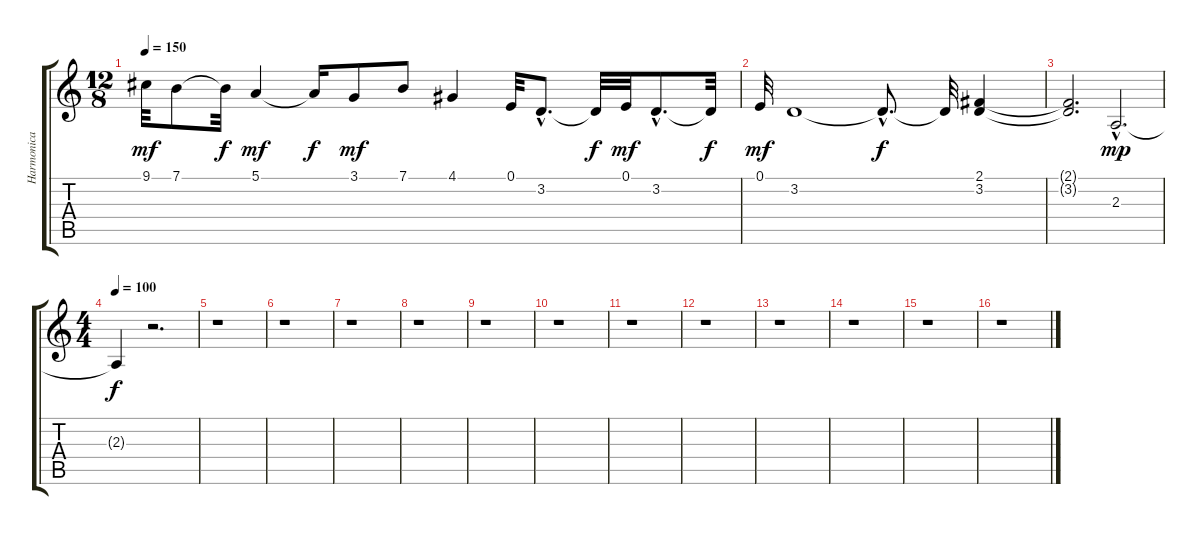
\track ("Harmonica" "Harmonica") {instrument harmonica}
\staff {score tabs}
\tuning (E4 B3 G3 D3 A2 E2) {hide}
\ts (12 8)
\tempo 150
\clef g2
\ks c
9.1.32{dy mf} 7.1.8 7.1{t}.32{dy f} 5.1.4{dy mf} 5.1{t}.16{dy f} 3.1.8{dy mf} 7.1.8 4.1.4 0.1.32 3.2{hac}.8{d} 3.2{t}.32{dy f} 0.1.32{dy mf} 3.2{hac}.8{d} 3.2{t}.32{dy f} |
0.1.32{dy mf} 3.2.1 3.2{hac t}.8{d dy f} 3.2{t}.32 (2.1 3.2).4{volume 7} |
(2.1{t} 3.2{t}).2{d} 2.3{hac}.2{d dy mp volume 14} |
\ts (4 4)
\tempo 100
2.3{t}.4{dy f} r.2{d} |
r.1 |
r.1 |
r.1 |
r.1 |
r.1 |
r.1 |
r.1 |
r.1 |
r.1 |
r.1 |
r.1 |
r.1
